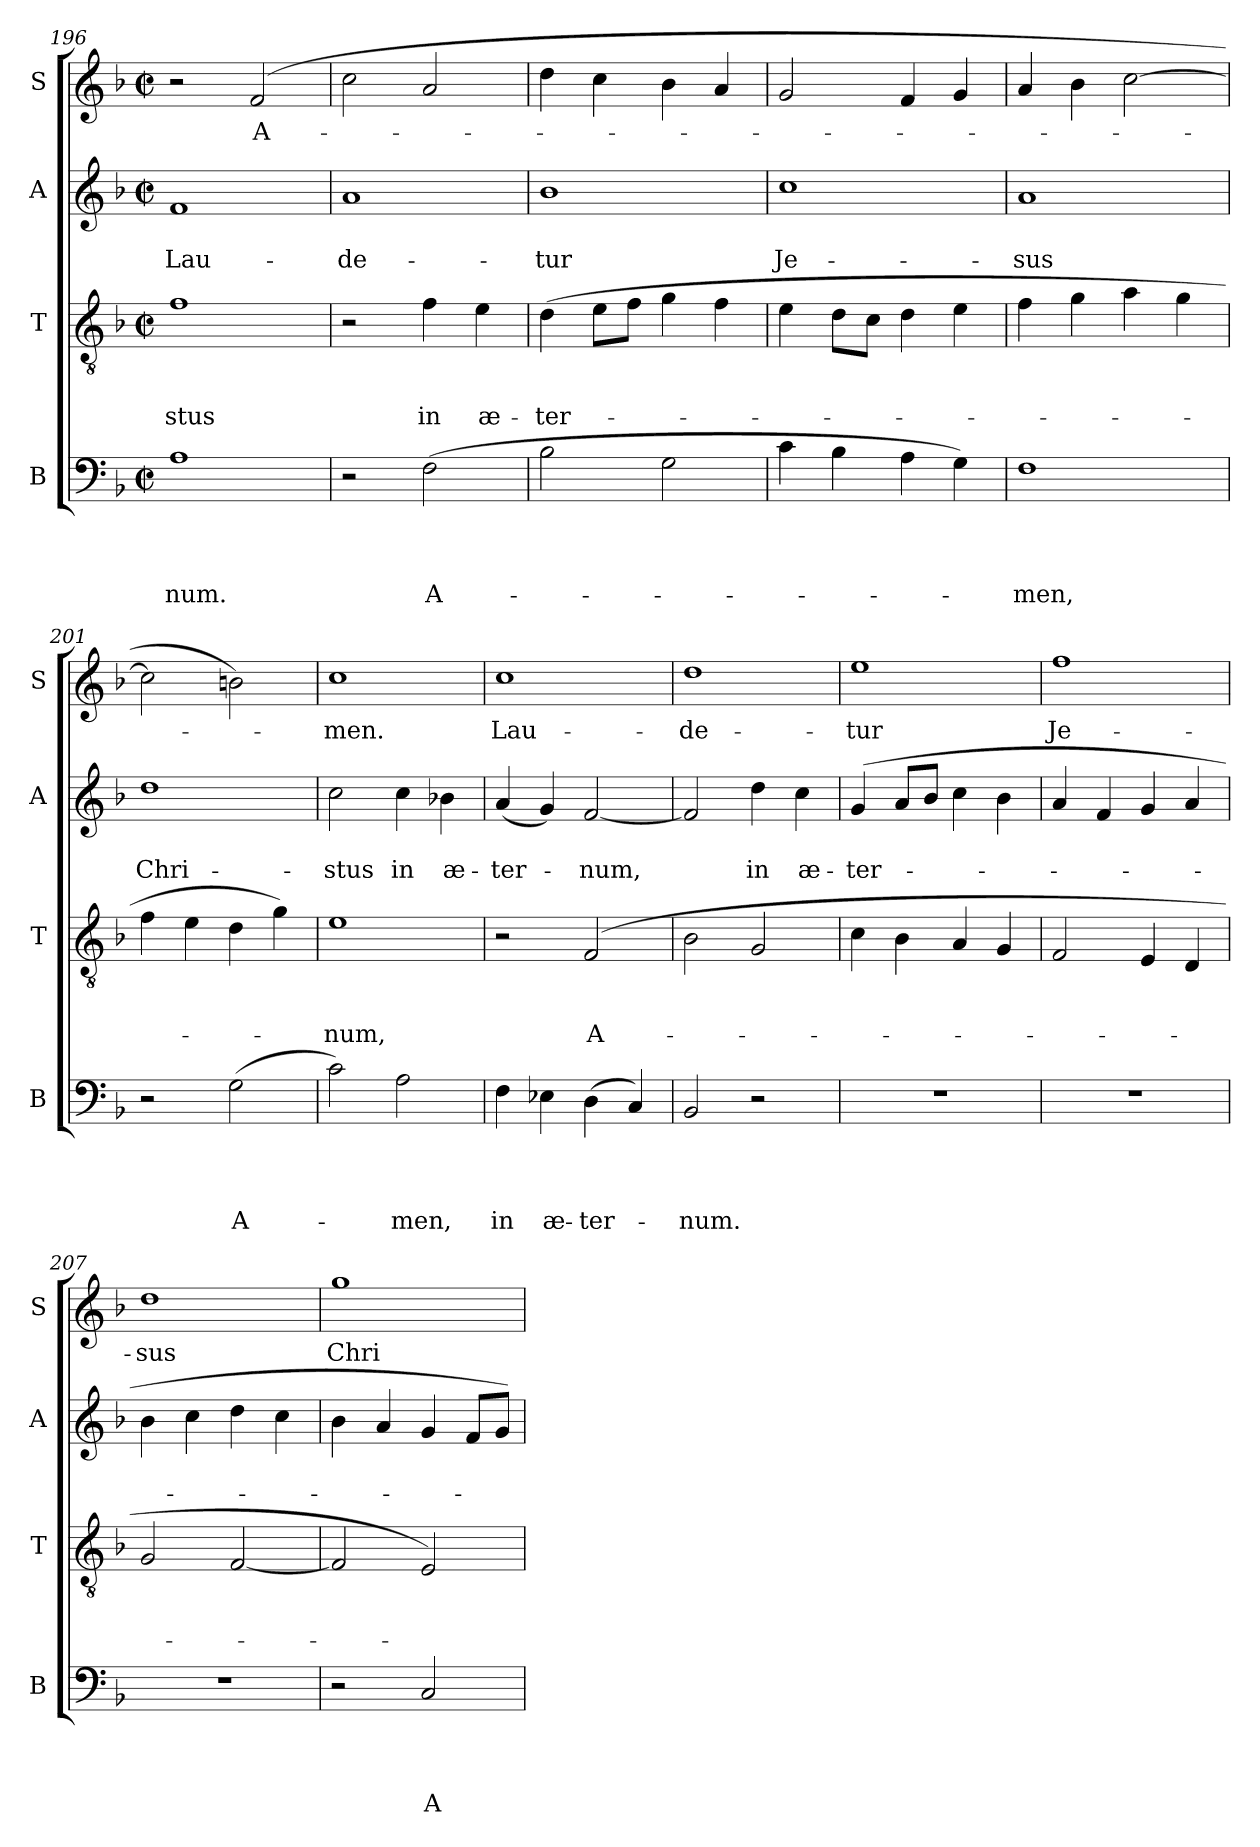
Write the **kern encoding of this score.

**kern	**text	**text	**text	**text	**kern	**text	**text	**text	**kern	**text	**text	**kern	**text
*part4	*part4	*part4	*part4	*part4	*part3	*part3	*part3	*part3	*part2	*part2	*part2	*part1	*part1
*staff4	*staff4	*staff4	*staff4	*staff4	*staff3	*staff3	*staff3	*staff3	*staff2	*staff2	*staff2	*staff1	*staff1
*I"B	*	*	*	*	*I"T	*	*	*	*I"A	*	*	*I"S	*
*I'B	*	*	*	*	*I'T	*	*	*	*I'A	*	*	*I'S	*
*clefF4	*	*	*	*	*clefGv2	*	*	*	*clefG2	*	*	*clefG2	*
*k[b-]	*	*	*	*	*k[b-]	*	*	*	*k[b-]	*	*	*k[b-]	*
*F:	*	*	*	*	*F:	*	*	*	*F:	*	*	*F:	*
*M2/2	*	*	*	*	*M2/2	*	*	*	*M2/2	*	*	*M2/2	*
*met(c|)	*	*	*	*	*met(c|)	*	*	*	*met(c|)	*	*	*met(c|)	*
=196	=196	=196	=196	=196	=196	=196	=196	=196	=196	=196	=196	=196	=196
!	!	!	!	!LO:LY:b	!	!	!	!LO:LY:b	!	!	!LO:LY:b	!	!
1A	.	.	.	-num.	1f	.	.	-stus	1f	.	Lau-	2r	.
!	!	!	!	!	!	!	!	!	!	!	!	!	!LO:LY:b
.	.	.	.	.	.	.	.	.	.	.	.	(2f/	A-
!!LO:LB:g=z
=197	=197	=197	=197	=197	=197	=197	=197	=197	=197	=197	=197	=197	=197
!	!	!	!	!	!	!	!	!	!	!	!LO:LY:b	!	!
2r	.	.	.	.	2r	.	.	.	1a	.	-de-	2cc\	.
!	!	!	!	!LO:LY:b	!	!	!	!LO:LY:b	!	!	!	!	!
(>2F\	.	.	.	A-	4f\	.	.	in	.	.	.	2a/	.
!	!	!	!	!	!	!	!	!LO:LY:b	!	!	!	!	!
.	.	.	.	.	4e\	.	.	æ-	.	.	.	.	.
=198	=198	=198	=198	=198	=198	=198	=198	=198	=198	=198	=198	=198	=198
!	!	!	!	!	!	!	!	!LO:LY:b	!	!	!LO:LY:b	!	!
2B-\	.	.	.	.	(>4d\	.	.	-ter-	1b-	.	-tur	4dd\	.
.	.	.	.	.	8e\L	.	.	.	.	.	.	4cc\	.
.	.	.	.	.	8f\J	.	.	.	.	.	.	.	.
2G\	.	.	.	.	4g\	.	.	.	.	.	.	4b-\	.
.	.	.	.	.	4f\	.	.	.	.	.	.	4a/	.
=199	=199	=199	=199	=199	=199	=199	=199	=199	=199	=199	=199	=199	=199
!	!	!	!	!	!	!	!	!	!	!	!LO:LY:b	!	!
4c\	.	.	.	.	4e\	.	.	.	1cc	.	Je-	2g/	.
4B-\	.	.	.	.	8d\L	.	.	.	.	.	.	.	.
.	.	.	.	.	8c\J	.	.	.	.	.	.	.	.
4A\	.	.	.	.	4d\	.	.	.	.	.	.	4f/	.
4G\)	.	.	.	.	4e\	.	.	.	.	.	.	4g/	.
=200	=200	=200	=200	=200	=200	=200	=200	=200	=200	=200	=200	=200	=200
!	!	!	!	!LO:LY:b	!	!	!	!	!	!	!LO:LY:b	!	!
1F	.	.	.	-men,	4f\	.	.	.	1a	.	-sus	4a/	.
.	.	.	.	.	4g\	.	.	.	.	.	.	4b-\	.
.	.	.	.	.	4a\	.	.	.	.	.	.	[>2cc\	.
.	.	.	.	.	4g\	.	.	.	.	.	.	.	.
=201	=201	=201	=201	=201	=201	=201	=201	=201	=201	=201	=201	=201	=201
!	!	!	!	!	!	!	!	!	!	!	!LO:LY:b	!	!
2r	.	.	.	.	4f\	.	.	.	1dd	.	Chri-	2cc\]	.
.	.	.	.	.	4e\	.	.	.	.	.	.	.	.
!	!	!	!	!LO:LY:b	!	!	!	!	!	!	!	!	!
(>2G\	.	.	.	A-	4d\	.	.	.	.	.	.	2bn\)	.
.	.	.	.	.	4g\)	.	.	.	.	.	.	.	.
=202	=202	=202	=202	=202	=202	=202	=202	=202	=202	=202	=202	=202	=202
!	!	!	!	!	!	!	!	!LO:LY:b	!	!	!LO:LY:b	!	!LO:LY:b
2c\)	.	.	.	.	1e	.	.	-num,	2cc\	.	-stus	1cc	-men.
!	!	!	!	!LO:LY:b	!	!	!	!	!	!	!LO:LY:b	!	!
2A\	.	.	.	-men,	.	.	.	.	4cc\	.	in	.	.
!	!	!	!	!	!	!	!	!	!	!	!LO:LY:b	!	!
.	.	.	.	.	.	.	.	.	4b-X\	.	æ-	.	.
=203	=203	=203	=203	=203	=203	=203	=203	=203	=203	=203	=203	=203	=203
!	!	!	!	!LO:LY:b	!	!	!	!	!	!	!LO:LY:b	!	!LO:LY:b
4F\	.	.	.	in	2r	.	.	.	(<4a/	.	-ter-	1cc	Lau-
!	!	!	!	!LO:LY:b	!	!	!	!	!	!	!	!	!
4E-X\	.	.	.	æ-	.	.	.	.	4g/)	.	.	.	.
!	!	!	!	!LO:LY:b:rj	!	!	!	!LO:LY:b	!	!	!LO:LY:b	!	!
(>4D\	.	.	.	-ter-	(2F/	.	.	A-	[>2f/	.	-num,	.	.
4C/)	.	.	.	.	.	.	.	.	.	.	.	.	.
!!LO:LB:g=z
=204	=204	=204	=204	=204	=204	=204	=204	=204	=204	=204	=204	=204	=204
!	!	!	!	!LO:LY:b	!	!	!	!	!	!	!	!	!LO:LY:b
2BB-/	.	.	.	-num.	2B-\	.	.	.	2f/]	.	.	1dd	-de-
!	!	!	!	!	!	!	!	!	!	!	!LO:LY:b	!	!
2r	.	.	.	.	2G/	.	.	.	4dd\	.	in	.	.
!	!	!	!	!	!	!	!	!	!	!	!LO:LY:b	!	!
.	.	.	.	.	.	.	.	.	4cc\	.	æ-	.	.
=205	=205	=205	=205	=205	=205	=205	=205	=205	=205	=205	=205	=205	=205
!	!	!	!	!	!	!	!	!	!	!	!LO:LY:b	!	!LO:LY:b
1r	.	.	.	.	4c\	.	.	.	(4g/	.	-ter-	1ee	-tur
.	.	.	.	.	4B-\	.	.	.	8a/L	.	.	.	.
.	.	.	.	.	.	.	.	.	8b-/J	.	.	.	.
.	.	.	.	.	4A/	.	.	.	4cc\	.	.	.	.
.	.	.	.	.	4G/	.	.	.	4b-\	.	.	.	.
=206	=206	=206	=206	=206	=206	=206	=206	=206	=206	=206	=206	=206	=206
!	!	!	!	!	!	!	!	!	!	!	!	!	!LO:LY:b
1r	.	.	.	.	2F/	.	.	.	4a/	.	.	1ff	Je-
.	.	.	.	.	.	.	.	.	4f/	.	.	.	.
.	.	.	.	.	4E/	.	.	.	4g/	.	.	.	.
.	.	.	.	.	4D/	.	.	.	4a/	.	.	.	.
=207	=207	=207	=207	=207	=207	=207	=207	=207	=207	=207	=207	=207	=207
!	!	!	!	!	!	!	!	!	!	!	!	!	!LO:LY:b
1r	.	.	.	.	2G/	.	.	.	4b-\	.	.	1dd	-sus
.	.	.	.	.	.	.	.	.	4cc\	.	.	.	.
.	.	.	.	.	[<2F/	.	.	.	4dd\	.	.	.	.
.	.	.	.	.	.	.	.	.	4cc\	.	.	.	.
=208	=208	=208	=208	=208	=208	=208	=208	=208	=208	=208	=208	=208	=208
!	!	!	!	!	!	!	!	!	!	!	!	!	!LO:LY:b
2r	.	.	.	.	2F/]	.	.	.	4b-\	.	.	1gg	Chri-
.	.	.	.	.	.	.	.	.	4a/	.	.	.	.
!	!	!	!	!LO:LY:b	!	!	!	!	!	!	!	!	!
2C/	.	.	.	A-	2E/)	.	.	.	4g/	.	.	.	.
.	.	.	.	.	.	.	.	.	8f/L	.	.	.	.
.	.	.	.	.	.	.	.	.	8g/J)	.	.	.	.
=	=	=	=	=	=	=	=	=	=	=	=	=	=
*-	*-	*-	*-	*-	*-	*-	*-	*-	*-	*-	*-	*-	*-
